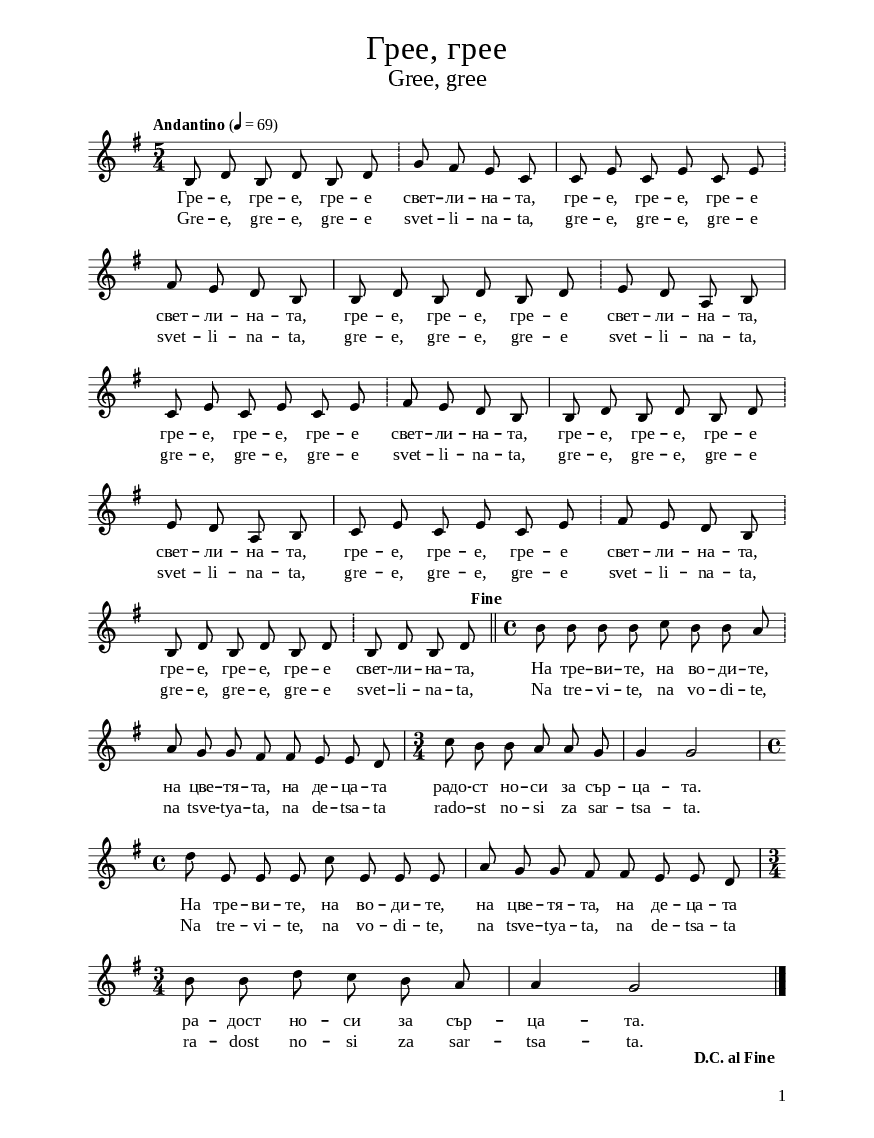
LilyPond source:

\version "2.24.1"

% include paper part and global functions
\include "include/globals.ily"

\bookpart {
  \label #'ref078
  \tocItem \markup "Грее, грее – Gree, gree"
  \include "include/bookpart-paper.ily"
  \score {
    \include "include/score-layout.ily"

    \new Voice \relative c' {
      \clef treble
      \key g \major
      \time 5/4
      \tempoFunc "Andantino" 4 "69"

      \autoBeamOff
      b8 d b8 d b8 d  \bar "!" g fis e c | c e c e c e   \bar "!"  \break

      fis8 e d b | b d b d b d \bar "!"  e d a b | \break

      c e c e c e  \bar "!"  fis8 e8 d8 b8 | b8 d8 b8 d8 b d  \bar "!"  \break

      e8 d a b | c e c e c e \bar "!"  fis e d b  \bar "!"  \break

      b d b d b d  \bar "!" b d b \tempo "   Fine"  d  \bar "||" | \time 4/4 b'b b b c b b a   \bar "!"  \break

      a8 g g fis fis e e d | \time 3/4 c' b b a a g | g 4 g2 | \break

      \time 4/4 d'8 e, e e c' e, e e | a g g fis fis e e d | \break

      \time 3/4 b' b d c b a | a4 g2 | \bar "|."


    }

    \addlyrics {
      Гре -- е, гре -- е, гре -- е свет -- ли -- на -- та,

      гре -- е, гре -- е, гре -- е свет -- ли -- на -- та,

      гре -- е, гре -- е, гре -- е свет -- ли -- на -- та,

      гре -- е, гре -- е, гре -- е свет -- ли -- на -- та,

      гре -- е, гре -- е, гре -- е свет -- ли -- на -- та,

      гре -- е, гре -- е, гре -- е свет -- ли -- на -- та,

      гре -- е, гре -- е, гре -- е свет -- ли -- на -- та,

      На тре --  ви -- те, на во -- ди -- те,

      на цве -- тя -- та, на де -- ца -- та

      радо -- ст но -- си за сър -- ца -- та.

      На тре -- ви -- те, на во -- ди -- те,

      на цве -- тя -- та, на де -- ца -- та

      ра -- дост но -- си за сър -- ца -- та.}
      \addlyrics {
        Gre -- e, gre -- e, gre -- e svet -- li -- na -- ta,

        gre -- e, gre -- e, gre -- e svet -- li -- na -- ta,

        gre -- e, gre -- e, gre -- e svet -- li -- na -- ta,

        gre -- e, gre -- e, gre -- e svet -- li -- na -- ta,

        gre -- e, gre -- e, gre -- e svet -- li -- na -- ta,

        gre -- e, gre -- e, gre -- e svet -- li -- na -- ta,

        gre -- e, gre -- e, gre -- e svet -- li -- na -- ta,

        Na tre --  vi -- te, na vo -- di -- te,

        na tsve -- tya -- ta, na de -- tsa -- ta

        rado -- st no -- si za sar -- tsa -- ta.

        Na tre -- vi -- te, na vo -- di -- te,

        na tsve -- tya -- ta, na de -- tsa -- ta

        ra -- dost no -- si za sar -- tsa -- ta.}



        \header {
          title = \titleFunc "Грее, грее" "Gree, gree"
        }

        \midi{}

      } % score

      \markup \dc-one "D.C. al Fine"

      \pageBreak

      % include foreign translation(s) of the song
      \version "2.20.0"

\markup \fill-line { \fontsize #6 "Es, scheint, es scheint" }
\markup \null
\markup \null
\markup \fontsize #+2.5 {
  \hspace #10
  \override #'(baseline-skip . 2)

  \column {
    \line { " " }
    \line {   "   "Das Licht scheint,}

    \line {   "   "das Licht scheint,}

    \line {   "   "das Licht scheint,}

    \line {   "   "das Licht scheint,}

    \line {   "   "das Licht scheint,}

    \line {   "   "das Licht scheint,}

    \line {   "   "das Licht scheint,}
    \line {   "   " es   scheint, scheint, scheint, scheint, scheint}




  }


}


    } % bookpart
